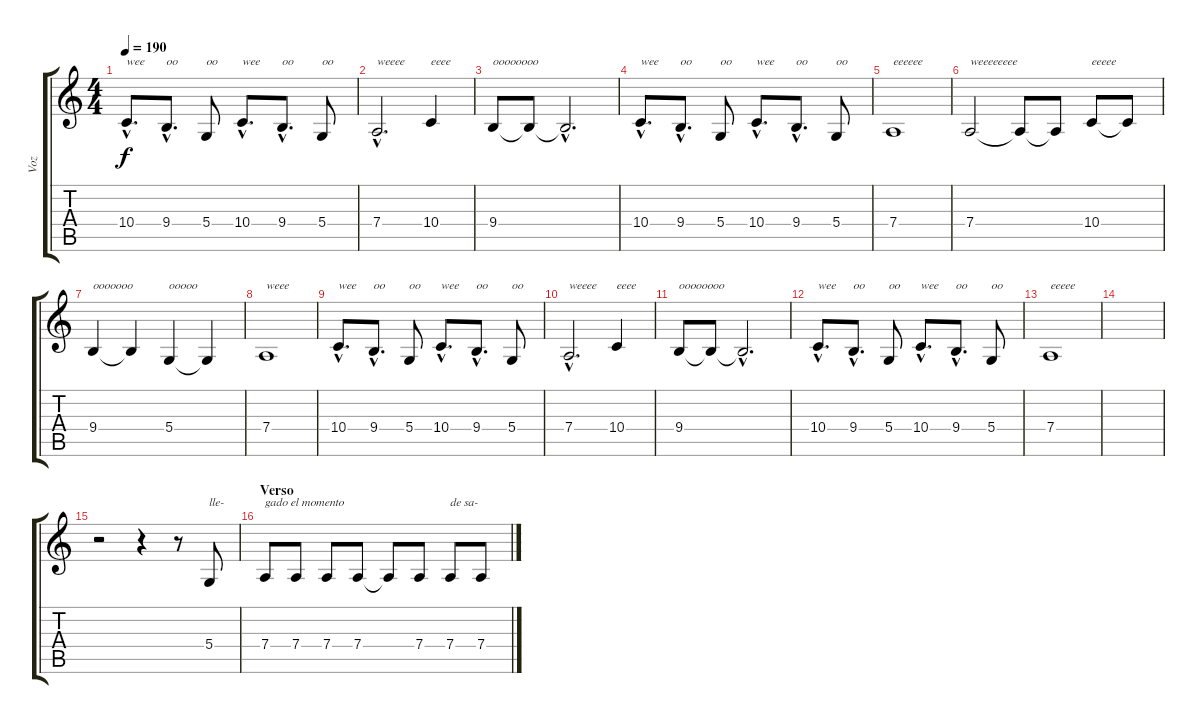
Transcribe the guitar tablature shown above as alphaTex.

\track ("Voz" "Voz") {instrument lead2sawtooth}
\staff {score tabs}
\tuning (E4 B3 G3 D3 A2 E2) {hide}
\ts (4 4)
\tempo 190
\clef g2
\ks c
10.4{hac}.8{d txt "wee" dy f} 9.4{hac}.8{d txt "oo"} 5.4.8{txt "oo"} 10.4{hac}.8{d txt "wee"} 9.4{hac}.8{d txt "oo"} 5.4.8{txt "oo"} |
7.4{hac}.2{d txt "weeee"} 10.4.4{txt "eeee"} |
9.4.8{txt "oooooooo"} 9.4{t}.8 9.4{hac t}.2{d} |
10.4{hac}.8{d txt "wee"} 9.4{hac}.8{d txt "oo"} 5.4.8{txt "oo"} 10.4{hac}.8{d txt "wee"} 9.4{hac}.8{d txt "oo"} 5.4.8{txt "oo"} |
7.4.1{txt "eeeeee"} |
7.4.2{txt "weeeeeeee"} 7.4{t}.8 7.4{t}.8 10.4.8{txt "eeeee"} 10.4{t}.8 |
9.4.4{txt "ooooooo"} 9.4{t}.4 5.4.4{txt "ooooo"} 5.4{t}.4 |
7.4.1{txt "weee"} |
10.4{hac}.8{d txt "wee"} 9.4{hac}.8{d txt "oo"} 5.4.8{txt "oo"} 10.4{hac}.8{d txt "wee"} 9.4{hac}.8{d txt "oo"} 5.4.8{txt "oo"} |
7.4{hac}.2{d txt "weeee"} 10.4.4{txt "eeee"} |
9.4.8{txt "oooooooo"} 9.4{t}.8 9.4{hac t}.2{d} |
10.4{hac}.8{d txt "wee"} 9.4{hac}.8{d txt "oo"} 5.4.8{txt "oo"} 10.4{hac}.8{d txt "wee"} 9.4{hac}.8{d txt "oo"} 5.4.8{txt "oo"} |
7.4.1{txt "eeeee"} |
|
r.2 r.4 r.8 5.4.8{txt "lle-"} |
\section ("" "Verso")
7.4.8{txt "gado el momento"} 7.4.8 7.4.8 7.4.8 7.4{t}.8 7.4.8 7.4.8{txt "de sa-"} 7.4.8
